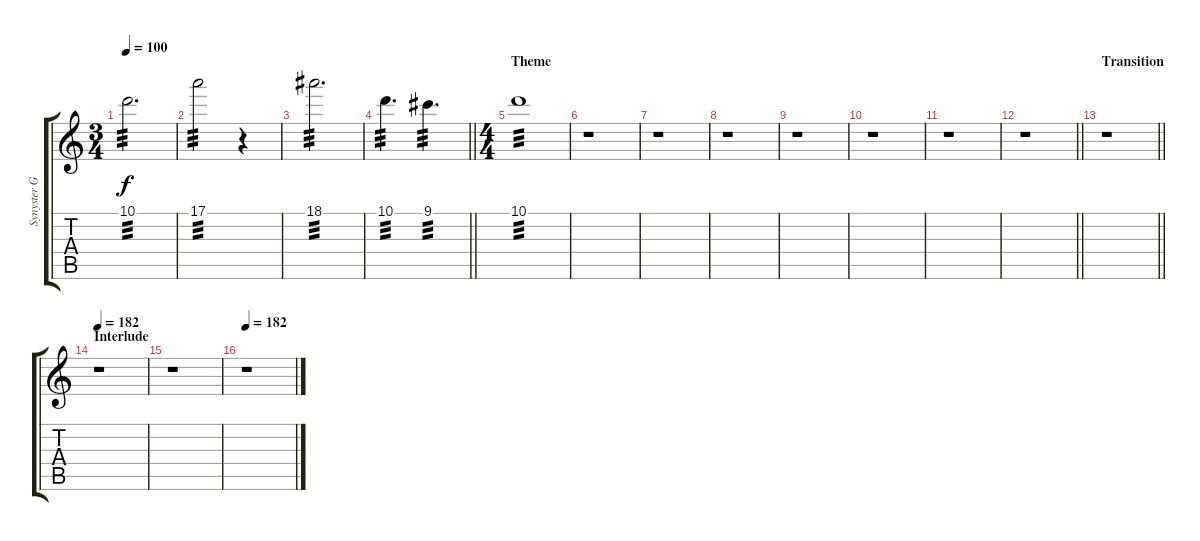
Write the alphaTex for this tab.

\track ("Synyster Gates Lead 2" "Synyster G") {instrument overdrivenguitar}
\staff {score tabs}
\tuning (E4 B3 G3 D3 A2 D2) {hide}
\ts (3 4)
\tempo 100
\clef g2
\ks c
10.1.2{d tp 3 dy f} |
17.1.2{tp 3} r.4 |
18.1.2{d tp 3} |
\barLineRight lightlight
10.1.4{d tp 3} 9.1.4{d tp 3} |
\ts (4 4)
\section ("" "Theme")
10.1.1{tp 3} |
r.1 |
r.1 |
r.1 |
r.1 |
r.1 |
r.1 |
\barLineRight lightlight
r.1 |
\section ("" "Transition")
\barLineRight lightlight
r.1 |
\section ("" "Interlude")
\tempo 182
r.1 |
r.1 |
\tempo 182
r.1
